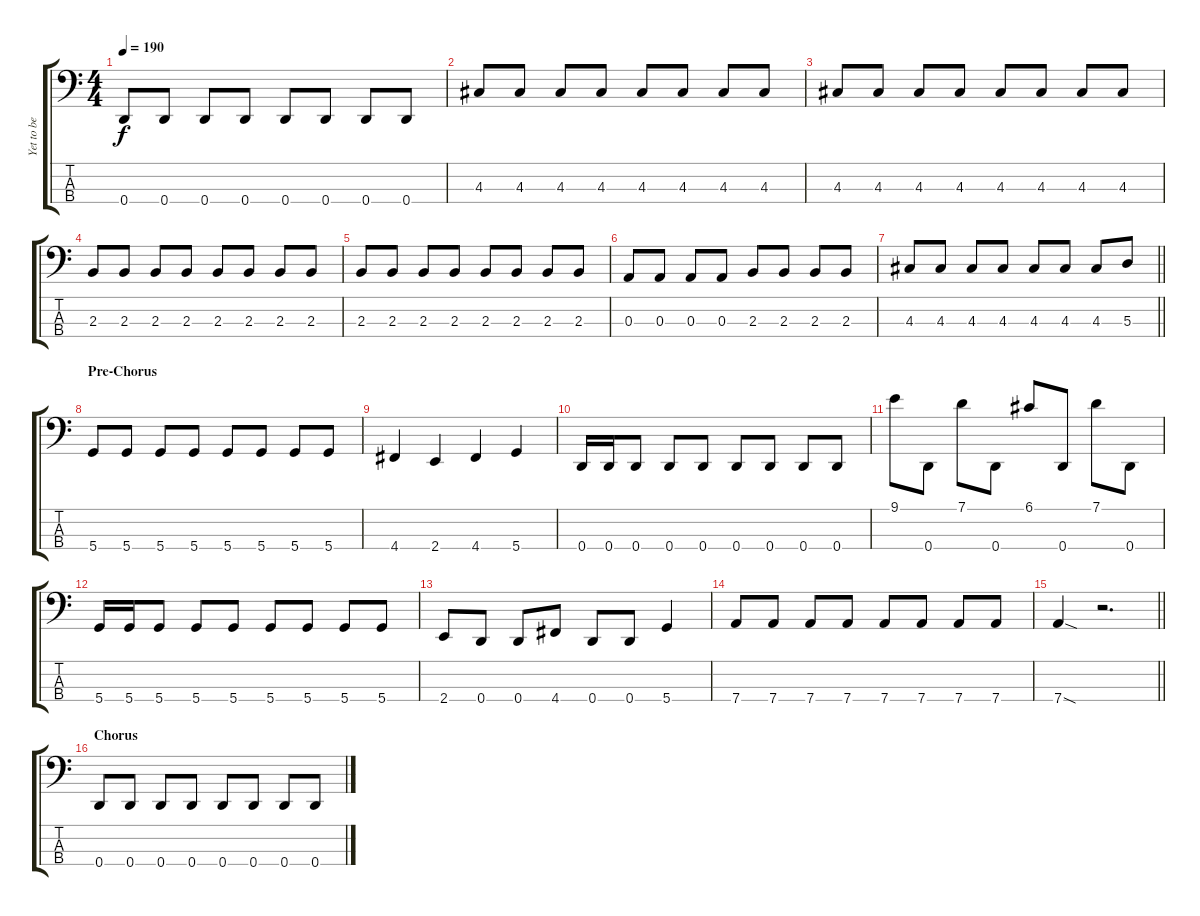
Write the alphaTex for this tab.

\track ("Yet to be Bass Player" "Yet to be ") {instrument electricbassfinger}
\staff {score tabs}
\tuning (G2 D2 A1 D1) {hide}
\ts (4 4)
\tempo 190
\clef f4
\ks c
0.4.8{dy f} 0.4.8 0.4.8 0.4.8 0.4.8 0.4.8 0.4.8 0.4.8 |
4.3.8 4.3.8 4.3.8 4.3.8 4.3.8 4.3.8 4.3.8 4.3.8 |
4.3.8 4.3.8 4.3.8 4.3.8 4.3.8 4.3.8 4.3.8 4.3.8 |
2.3.8 2.3.8 2.3.8 2.3.8 2.3.8 2.3.8 2.3.8 2.3.8 |
2.3.8 2.3.8 2.3.8 2.3.8 2.3.8 2.3.8 2.3.8 2.3.8 |
0.3.8 0.3.8 0.3.8 0.3.8 2.3.8 2.3.8 2.3.8 2.3.8 |
\barLineRight lightlight
4.3.8 4.3.8 4.3.8 4.3.8 4.3.8 4.3.8 4.3.8 5.3.8 |
\section ("" "Pre-Chorus")
5.4.8 5.4.8 5.4.8 5.4.8 5.4.8 5.4.8 5.4.8 5.4.8 |
4.4.4 2.4.4 4.4.4 5.4.4 |
0.4.16 0.4.16 0.4.8 0.4.8 0.4.8 0.4.8 0.4.8 0.4.8 0.4.8 |
9.1.8 0.4.8 7.1.8 0.4.8 6.1.8 0.4.8 7.1.8 0.4.8 |
5.4.16 5.4.16 5.4.8 5.4.8 5.4.8 5.4.8 5.4.8 5.4.8 5.4.8 |
2.4.8 0.4.8 0.4.8 4.4.8 0.4.8 0.4.8 5.4.4 |
7.4.8 7.4.8 7.4.8 7.4.8 7.4.8 7.4.8 7.4.8 7.4.8 |
\barLineRight lightlight
7.4{sod}.4 r.2{d} |
\section ("" "Chorus")
0.4.8 0.4.8 0.4.8 0.4.8 0.4.8 0.4.8 0.4.8 0.4.8
